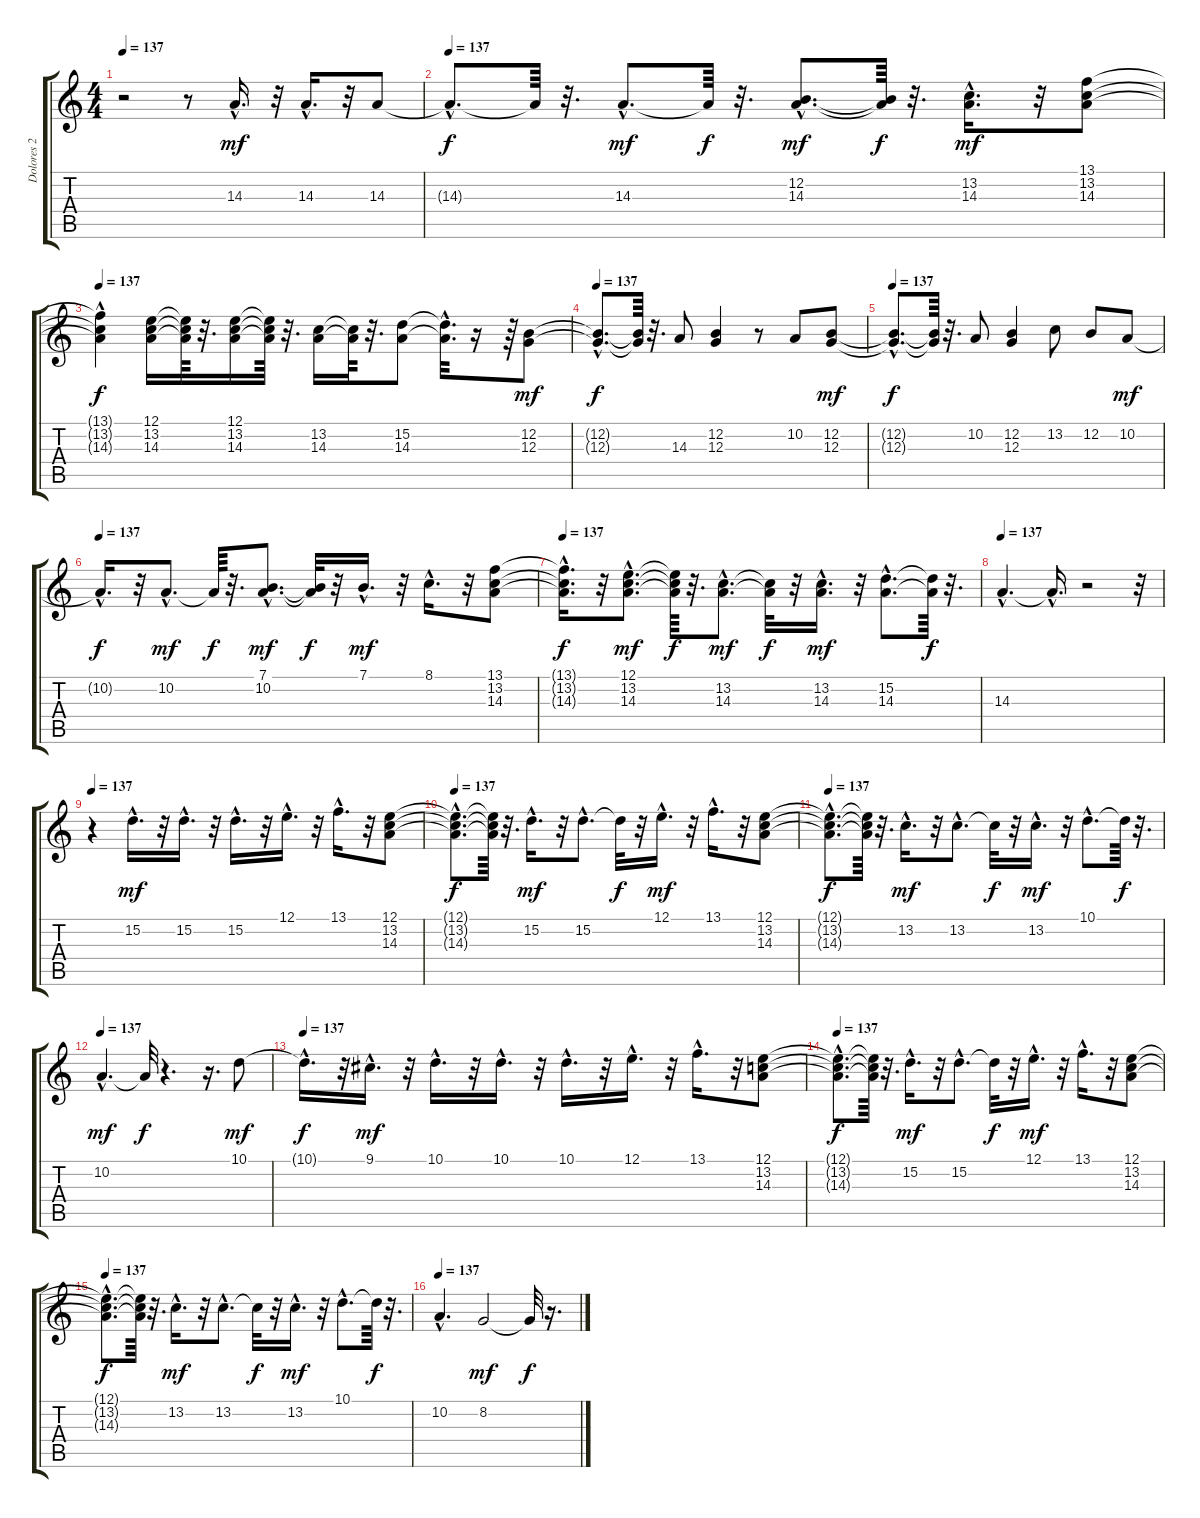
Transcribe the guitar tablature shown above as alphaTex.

\track ("Dolores 2" "Dolores 2") {instrument pad3polysynth}
\staff {score tabs}
\tuning (E4 B3 G3 D3 A2 E2) {hide}
\ts (4 4)
\tempo 137
\clef g2
\ks c
r.2{dy f} r.8 14.3{hac}.16{d dy mf} r.32 14.3{hac}.16{d} r.32 14.3.8 |
\tempo 137
14.3{hac t}.8{d dy f} 14.3{t}.64 r.32{d} 14.3{hac}.8{d dy mf} 14.3{t}.64{dy f} r.32{d} (12.2{hac} 14.3{hac}).8{d dy mf} (12.2{t} 14.3{t}).64{dy f} r.32{d} (13.2{hac} 14.3{hac}).16{d dy mf} r.32 (13.1 13.2 14.3).8 |
\tempo 137
(13.1{hac t} 13.2{t} 14.3{t}).4{dy f} (12.1 13.2 14.3).16 (12.1{t} 13.2{t} 14.3{t}).64 r.32{d} (12.1 13.2 14.3).16 (12.1{t} 13.2{t} 14.3{t}).64 r.32{d} (13.2 14.3).16 (13.2{t} 14.3{t}).64 r.32{d} (15.2 14.3).8 (15.2{hac t} 14.3{hac t}).32{d} r.16 r.64 (12.2 12.3).8{dy mf} |
\tempo 137
(12.2{hac t} 12.3{hac t}).8{d dy f} (12.2{t} 12.3{t}).64 r.32{d} 14.3.8 (12.2 12.3).4 r.8 10.2.8 (12.2 12.3).8{dy mf} |
\tempo 137
(12.2{hac t} 12.3{hac t}).8{d dy f} (12.2{t} 12.3{t}).64 r.32{d} 10.2.8 (12.2 12.3).4 13.2.8 12.2.8 10.2.8{dy mf} |
\tempo 137
10.2{hac t}.16{d dy f} r.32 10.2{hac}.8{d dy mf} 10.2{t}.64{dy f} r.32{d} (7.1{hac} 10.2{hac}).8{d dy mf} (7.1{t} 10.2{t}).32{dy f} r.32 7.1{hac}.16{d dy mf} r.32 8.1{hac}.16{d} r.32 (13.1 13.2 14.3).8 |
\tempo 137
(13.1{hac t} 13.2{hac t} 14.3{hac t}).16{d dy f} r.32 (12.1{hac} 13.2{hac} 14.3{hac}).8{d dy mf} (12.1{t} 13.2{t} 14.3{t}).64{dy f} r.32{d} (13.2{hac} 14.3{hac}).8{d dy mf} (13.2{t} 14.3{t}).32{dy f} r.32 (13.2{hac} 14.3{hac}).16{d dy mf} r.32 (15.2{hac} 14.3{hac}).8{d} (15.2{t} 14.3{t}).64{dy f} r.32{d} |
\tempo 137
14.3{hac}.4{d} 14.3{hac t}.16{d} r.2 r.32 |
\tempo 137
r.4 15.2{hac}.16{d dy mf} r.32 15.2{hac}.16{d} r.32 15.2{hac}.16{d} r.32 12.1{hac}.16{d} r.32 13.1{hac}.16{d} r.32 (12.1 13.2 14.3).8 |
\tempo 137
(12.1{hac t} 13.2{hac t} 14.3{hac t}).8{d dy f} (12.1{t} 13.2{t} 14.3{t}).64 r.32{d} 15.2{hac}.16{d dy mf} r.32 15.2{hac}.8{d} 15.2{t}.32{dy f} r.32 12.1{hac}.16{d dy mf} r.32 13.1{hac}.16{d} r.32 (12.1 13.2 14.3).8 |
\tempo 137
(12.1{hac t} 13.2{hac t} 14.3{hac t}).8{d dy f} (12.1{t} 13.2{t} 14.3{t}).64 r.32{d} 13.2{hac}.16{d dy mf} r.32 13.2{hac}.8{d} 13.2{t}.32{dy f} r.32 13.2{hac}.16{d dy mf} r.32 10.1{hac}.8{d} 10.1{t}.64{dy f} r.32{d} |
\tempo 137
10.2{hac}.4{d dy mf} 10.2{t}.32{dy f} r.4{d} r.16{d} 10.1.8{dy mf} |
\tempo 137
10.1{hac t}.16{d dy f} r.32 9.1{hac}.16{d dy mf} r.32 10.1{hac}.16{d} r.32 10.1{hac}.16{d} r.32 10.1{hac}.16{d} r.32 12.1{hac}.16{d} r.32 13.1{hac}.16{d} r.32 (12.1 13.2 14.3).8 |
\tempo 137
(12.1{hac t} 13.2{hac t} 14.3{hac t}).8{d dy f} (12.1{t} 13.2{t} 14.3{t}).64 r.32{d} 15.2{hac}.16{d dy mf} r.32 15.2{hac}.8{d} 15.2{t}.32{dy f} r.32 12.1{hac}.16{d dy mf} r.32 13.1{hac}.16{d} r.32 (12.1 13.2 14.3).8 |
\tempo 137
(12.1{hac t} 13.2{hac t} 14.3{hac t}).8{d dy f} (12.1{t} 13.2{t} 14.3{t}).64 r.32{d} 13.2{hac}.16{d dy mf} r.32 13.2{hac}.8{d} 13.2{t}.32{dy f} r.32 13.2{hac}.16{d dy mf} r.32 10.1{hac}.8{d} 10.1{t}.64{dy f} r.32{d} |
\tempo 137
10.2{hac}.4{d} 8.2.2{dy mf} 8.2{t}.32{dy f} r.16{d}
